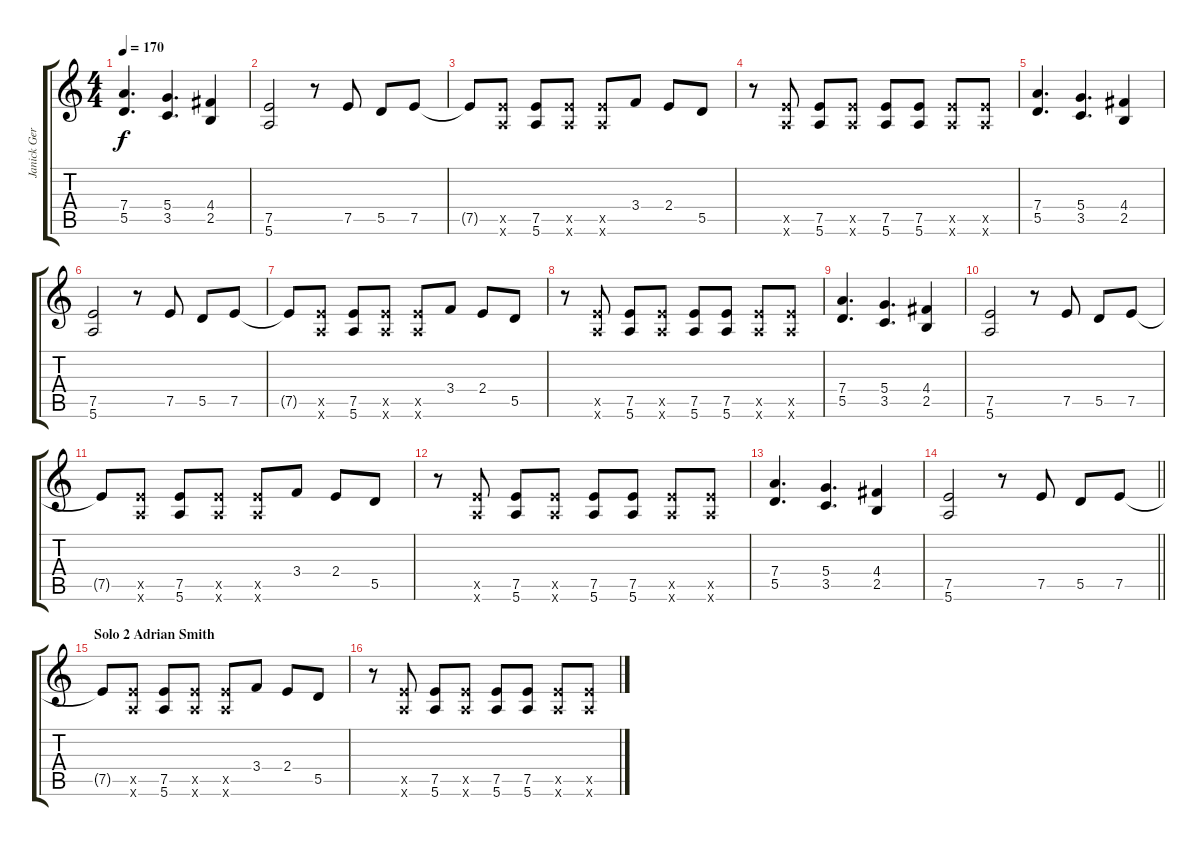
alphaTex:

\track ("Janick Gers" "Janick Ger") {instrument distortionguitar}
\staff {score tabs}
\tuning (E4 B3 G3 D3 A2 E2) {hide}
\ts (4 4)
\tempo 170
\clef g2
\ks c
(7.4 5.5).4{d dy f} (5.4 3.5).4{d} (4.4 2.5).4 |
(7.5 5.6).2 r.8 7.5.8 5.5.8 7.5.8 |
7.5{t}.8 (7.5{x} 5.6{x}).8 (7.5 5.6).8 (7.5{x} 5.6{x}).8 (7.5{x} 5.6{x}).8 3.4.8 2.4.8 5.5.8 |
r.8 (7.5{x} 5.6{x}).8 (7.5 5.6).8 (7.5{x} 5.6{x}).8 (7.5 5.6).8 (7.5 5.6).8 (7.5{x} 5.6{x}).8 (7.5{x} 5.6{x}).8 |
(7.4 5.5).4{d} (5.4 3.5).4{d} (4.4 2.5).4 |
(7.5 5.6).2 r.8 7.5.8 5.5.8 7.5.8 |
7.5{t}.8 (7.5{x} 5.6{x}).8 (7.5 5.6).8 (7.5{x} 5.6{x}).8 (7.5{x} 5.6{x}).8 3.4.8 2.4.8 5.5.8 |
r.8 (7.5{x} 5.6{x}).8 (7.5 5.6).8 (7.5{x} 5.6{x}).8 (7.5 5.6).8 (7.5 5.6).8 (7.5{x} 5.6{x}).8 (7.5{x} 5.6{x}).8 |
(7.4 5.5).4{d} (5.4 3.5).4{d} (4.4 2.5).4 |
(7.5 5.6).2 r.8 7.5.8 5.5.8 7.5.8 |
7.5{t}.8 (7.5{x} 5.6{x}).8 (7.5 5.6).8 (7.5{x} 5.6{x}).8 (7.5{x} 5.6{x}).8 3.4.8 2.4.8 5.5.8 |
r.8 (7.5{x} 5.6{x}).8 (7.5 5.6).8 (7.5{x} 5.6{x}).8 (7.5 5.6).8 (7.5 5.6).8 (7.5{x} 5.6{x}).8 (7.5{x} 5.6{x}).8 |
(7.4 5.5).4{d} (5.4 3.5).4{d} (4.4 2.5).4 |
\barLineRight lightlight
(7.5 5.6).2 r.8 7.5.8 5.5.8 7.5.8 |
\section ("" "Solo 2 Adrian Smith")
7.5{t}.8 (7.5{x} 5.6{x}).8 (7.5 5.6).8 (7.5{x} 5.6{x}).8 (7.5{x} 5.6{x}).8 3.4.8 2.4.8 5.5.8 |
r.8 (7.5{x} 5.6{x}).8 (7.5 5.6).8 (7.5{x} 5.6{x}).8 (7.5 5.6).8 (7.5 5.6).8 (7.5{x} 5.6{x}).8 (7.5{x} 5.6{x}).8
